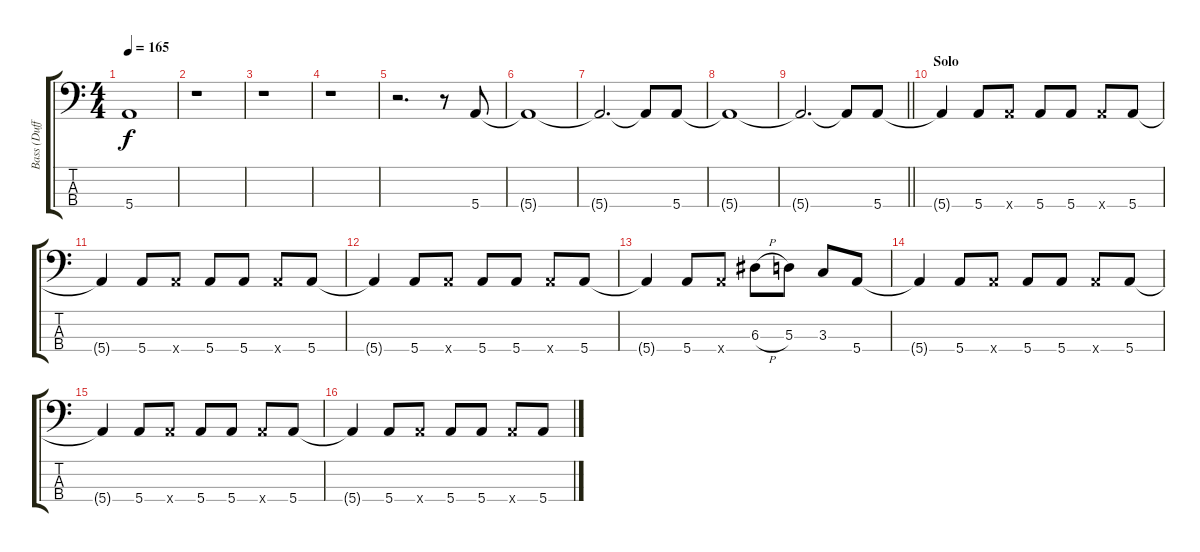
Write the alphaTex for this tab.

\track ("Bass (Duff)" "Bass (Duff") {instrument electricbasspick}
\staff {score tabs}
\tuning (G2 D2 A1 E1) {hide}
\ts (4 4)
\tempo 165
\clef f4
\ks c
5.4{t}.1{dy f} |
r.1 |
r.1 |
r.1 |
r.2{d} r.8 5.4.8 |
5.4{t}.1 |
5.4{t}.2{d} 5.4{t}.8 5.4.8 |
5.4{t}.1 |
\barLineRight lightlight
5.4{t}.2{d} 5.4{t}.8 5.4.8 |
\section ("" "Solo")
5.4{t}.4 5.4.8 5.4{x}.8 5.4.8 5.4.8 5.4{x}.8 5.4.8 |
5.4{t}.4 5.4.8 5.4{x}.8 5.4.8 5.4.8 5.4{x}.8 5.4.8 |
5.4{t}.4 5.4.8 5.4{x}.8 5.4.8 5.4.8 5.4{x}.8 5.4.8 |
5.4{t}.4 5.4.8 5.4{x}.8 6.3{h}.8 5.3.8 3.3.8 5.4.8 |
5.4{t}.4 5.4.8 5.4{x}.8 5.4.8 5.4.8 5.4{x}.8 5.4.8 |
5.4{t}.4 5.4.8 5.4{x}.8 5.4.8 5.4.8 5.4{x}.8 5.4.8 |
5.4{t}.4 5.4.8 5.4{x}.8 5.4.8 5.4.8 5.4{x}.8 5.4.8
